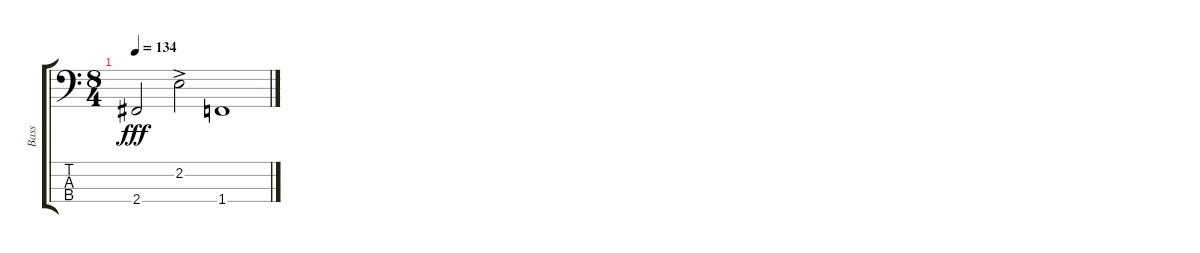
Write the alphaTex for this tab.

\track ("Bass" "Bass") {instrument electricbassfinger}
\staff {score tabs}
\tuning (G2 D2 A1 E1) {hide}
\ts (8 4)
\tempo 134
\clef f4
\ks c
2.4.2{dy fff} 2.2{ac}.2 1.4.1
